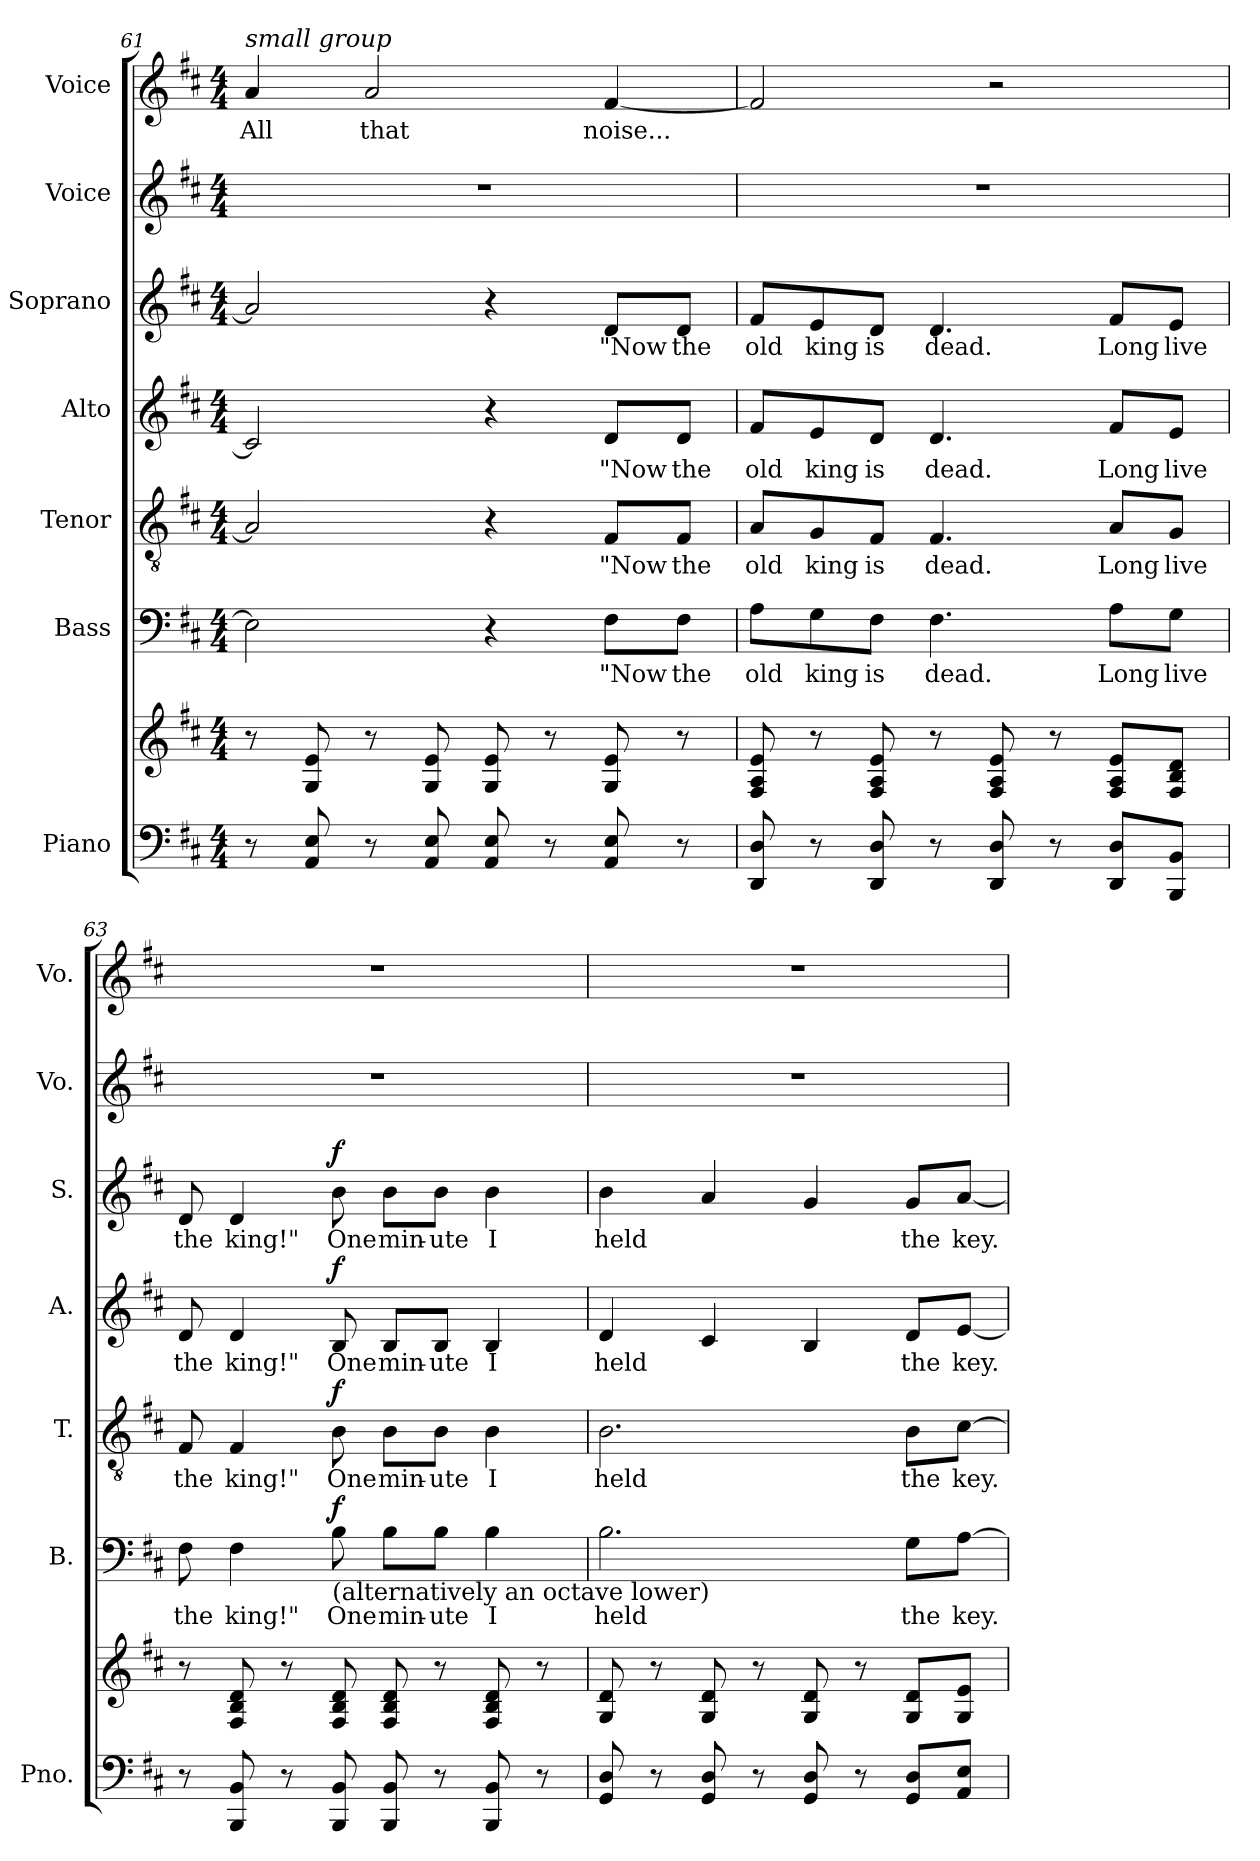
**kern	**kern	**kern	**text	**dynam	**kern	**text	**dynam	**kern	**text	**dynam	**kern	**text	**dynam	**kern	**kern	**text
*part7	*part7	*part6	*part6	*part6	*part5	*part5	*part5	*part4	*part4	*part4	*part3	*part3	*part3	*part2	*part1	*part1
*staff8	*staff7	*staff6	*staff6	*staff6	*staff5	*staff5	*staff5	*staff4	*staff4	*staff4	*staff3	*staff3	*staff3	*staff2	*staff1	*staff1
*I"Piano	*	*I"Bass	*	*	*I"Tenor	*	*	*I"Alto	*	*	*I"Soprano	*	*	*I"Voice	*I"Voice	*
*I'Pno.	*	*I'B.	*	*	*I'T.	*	*	*I'A.	*	*	*I'S.	*	*	*I'Vo.	*I'Vo.	*
*clefF4	*clefG2	*clefF4	*	*	*clefGv2	*	*	*clefG2	*	*	*clefG2	*	*	*clefG2	*clefG2	*
*k[f#c#]	*k[f#c#]	*k[f#c#]	*	*	*k[f#c#]	*	*	*k[f#c#]	*	*	*k[f#c#]	*	*	*k[f#c#]	*k[f#c#]	*
*M4/4	*M4/4	*M4/4	*	*	*M4/4	*	*	*M4/4	*	*	*M4/4	*	*	*M4/4	*M4/4	*
=61	=61	=61	=61	=61	=61	=61	=61	=61	=61	=61	=61	=61	=61	=61	=61	=61
!	!	!	!	!	!	!	!	!	!	!	!	!	!	!	!LO:TX:a:i:t=small group	!
8r	8r	2E\]	.	.	2A/]	.	.	2c#/]	.	.	2a/]	.	.	1r	4a/	All
8AA/ 8E/	8G/ 8e/	.	.	.	.	.	.	.	.	.	.	.	.	.	.	.
8r	8r	.	.	.	.	.	.	.	.	.	.	.	.	.	2a/	that
8AA/ 8E/	8G/ 8e/	.	.	.	.	.	.	.	.	.	.	.	.	.	.	.
8AA/ 8E/	8G/ 8e/	4r	.	.	4r	.	.	4r	.	.	4r	.	.	.	.	.
8r	8r	.	.	.	.	.	.	.	.	.	.	.	.	.	.	.
8AA/ 8E/	8G/ 8e/	8F#\L	"Now	.	8F#/L	"Now	.	8d/L	"Now	.	8d/L	"Now	.	.	[4f#/	noise...
8r	8r	8F#\J	the	.	8F#/J	the	.	8d/J	the	.	8d/J	the	.	.	.	.
!!LO:PB:g=z
=62	=62	=62	=62	=62	=62	=62	=62	=62	=62	=62	=62	=62	=62	=62	=62	=62
8DD/ 8D/	8F#/ 8A/ 8e/	8A\L	old	.	8A/L	old	.	8f#/L	old	.	8f#/L	old	.	1r	2f#/]	.
8r	8r	8G\	king	.	8G/	king	.	8e/	king	.	8e/	king	.	.	.	.
8DD/ 8D/	8F#/ 8A/ 8e/	8F#\J	is	.	8F#/J	is	.	8d/J	is	.	8d/J	is	.	.	.	.
8r	8r	4.F#\	dead.	.	4.F#/	dead.	.	4.d/	dead.	.	4.d/	dead.	.	.	.	.
8DD/ 8D/	8F#/ 8A/ 8e/	.	.	.	.	.	.	.	.	.	.	.	.	.	2r	.
8r	8r	.	.	.	.	.	.	.	.	.	.	.	.	.	.	.
8DD/ 8D/L	8F#/ 8A/ 8e/L	8A\L	Long	.	8A/L	Long	.	8f#/L	Long	.	8f#/L	Long	.	.	.	.
8BBB/ 8BB/J	8F#/ 8B/ 8d/J	8G\J	live	.	8G/J	live	.	8e/J	live	.	8e/J	live	.	.	.	.
=63	=63	=63	=63	=63	=63	=63	=63	=63	=63	=63	=63	=63	=63	=63	=63	=63
8r	8r	8F#\	the	.	8F#/	the	.	8d/	the	.	8d/	the	.	1r	1r	.
8BBB/ 8BB/	8F#/ 8B/ 8d/	4F#\	king!"	.	4F#/	king!"	.	4d/	king!"	.	4d/	king!"	.	.	.	.
8r	8r	.	.	.	.	.	.	.	.	.	.	.	.	.	.	.
!	!	!LO:TX:b:t=(alternatively an octave lower)	!	!	!	!	!	!	!	!	!	!	!	!	!	!
!	!	!	!	!LO:DY:b	!	!	!LO:DY:b	!	!	!LO:DY:b	!	!	!LO:DY:b	!	!	!
8BBB/ 8BB/	8F#/ 8B/ 8d/	8B\	One	f	8B\	One	f	8B/	One	f	8b\	One	f	.	.	.
8BBB/ 8BB/	8F#/ 8B/ 8d/	8B\L	min-	.	8B\L	min-	.	8B/L	min-	.	8b\L	min-	.	.	.	.
8r	8r	8B\J	-ute	.	8B\J	-ute	.	8B/J	-ute	.	8b\J	-ute	.	.	.	.
8BBB/ 8BB/	8F#/ 8B/ 8d/	4B\	I	.	4B\	I	.	4B/	I	.	4b\	I	.	.	.	.
8r	8r	.	.	.	.	.	.	.	.	.	.	.	.	.	.	.
=64	=64	=64	=64	=64	=64	=64	=64	=64	=64	=64	=64	=64	=64	=64	=64	=64
8GG/ 8D/	8G/ 8d/	2.B\	held	.	2.B\	held	.	4d/	held	.	4b\	held	.	1r	1r	.
8r	8r	.	.	.	.	.	.	.	.	.	.	.	.	.	.	.
8GG/ 8D/	8G/ 8d/	.	.	.	.	.	.	4c#/	.	.	4a/	.	.	.	.	.
8r	8r	.	.	.	.	.	.	.	.	.	.	.	.	.	.	.
8GG/ 8D/	8G/ 8d/	.	.	.	.	.	.	4B/	.	.	4g/	.	.	.	.	.
8r	8r	.	.	.	.	.	.	.	.	.	.	.	.	.	.	.
8GG/ 8D/L	8G/ 8d/L	8G\L	the	.	8B\L	the	.	8d/L	the	.	8g/L	the	.	.	.	.
8AA/ 8E/J	8G/ 8e/J	[8A\J	key.	.	[8c#\J	key.	.	[8e/J	key.	.	[8a/J	key.	.	.	.	.
=	=	=	=	=	=	=	=	=	=	=	=	=	=	=	=	=
*-	*-	*-	*-	*-	*-	*-	*-	*-	*-	*-	*-	*-	*-	*-	*-	*-
